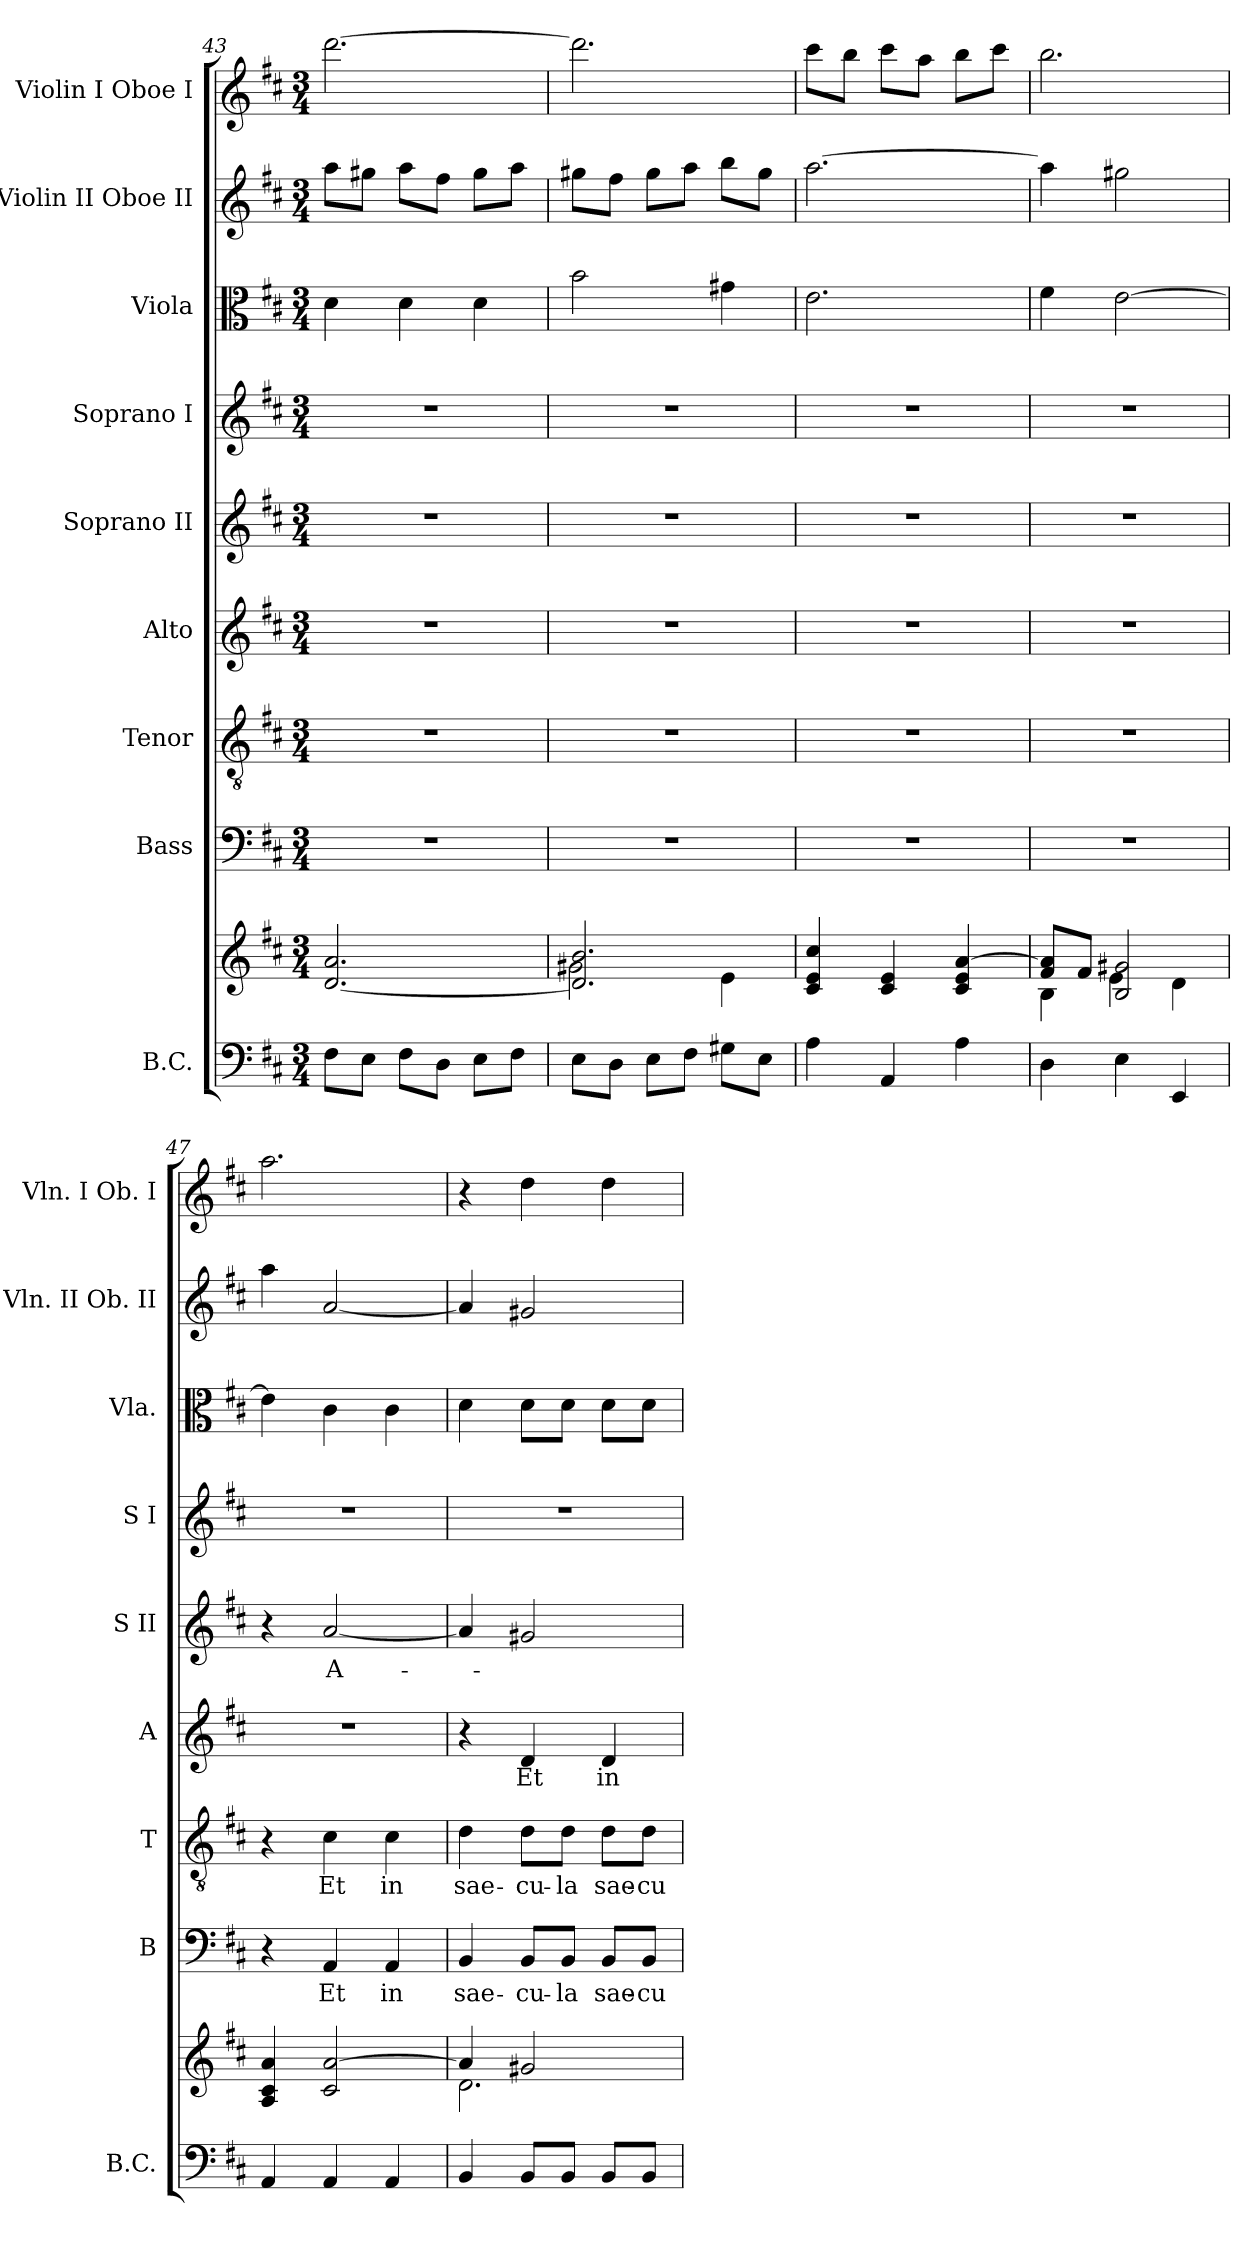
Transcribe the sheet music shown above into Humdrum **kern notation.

**kern	**kern	**kern	**text	**kern	**text	**kern	**text	**kern	**text	**kern	**kern	**kern	**kern
*part9	*part9	*part8	*part8	*part7	*part7	*part6	*part6	*part5	*part5	*part4	*part3	*part2	*part1
*staff10	*staff9	*staff8	*staff8	*staff7	*staff7	*staff6	*staff6	*staff5	*staff5	*staff4	*staff3	*staff2	*staff1
*I"B.C.	*	*I"Bass	*	*I"Tenor	*	*I"Alto	*	*I"Soprano II	*	*I"Soprano I	*I"Viola	*I"Violin II Oboe II	*I"Violin I Oboe I
*I'B.C.	*	*I'B	*	*I'T	*	*I'A	*	*I'S II	*	*I'S I	*I'Vla.	*I'Vln. II Ob. II	*I'Vln. I Ob. I
*clefF4	*clefG2	*clefF4	*	*clefGv2	*	*clefG2	*	*clefG2	*	*clefG2	*clefC3	*clefG2	*clefG2
*k[f#c#]	*k[f#c#]	*k[f#c#]	*	*k[f#c#]	*	*k[f#c#]	*	*k[f#c#]	*	*k[f#c#]	*k[f#c#]	*k[f#c#]	*k[f#c#]
*D:	*D:	*D:	*	*D:	*	*D:	*	*D:	*	*D:	*D:	*D:	*D:
*M3/4	*M3/4	*M3/4	*	*M3/4	*	*M3/4	*	*M3/4	*	*M3/4	*M3/4	*M3/4	*M3/4
=43	=43	=43	=43	=43	=43	=43	=43	=43	=43	=43	=43	=43	=43
8F#\L	[2.d/ 2.a/	2.r	.	2.r	.	2.r	.	2.r	.	2.r	4d\	8aa\L	[2.ddd\
8E\J	.	.	.	.	.	.	.	.	.	.	.	8gg#X\J	.
8F#\L	.	.	.	.	.	.	.	.	.	.	4d\	8aa\L	.
8D\J	.	.	.	.	.	.	.	.	.	.	.	8ff#\J	.
8E\L	.	.	.	.	.	.	.	.	.	.	4d\	8gg#\L	.
8F#\J	.	.	.	.	.	.	.	.	.	.	.	8aa\J	.
=44	=44	=44	=44	=44	=44	=44	=44	=44	=44	=44	=44	=44	=44
*	*^	*	*	*	*	*	*	*	*	*	*	*	*
8E\L	2.d/] 2.b/	2g#X\	2.r	.	2.r	.	2.r	.	2.r	.	2.r	2b\	8gg#X\L	2.ddd\]
8D\J	.	.	.	.	.	.	.	.	.	.	.	.	8ff#\J	.
8E\L	.	.	.	.	.	.	.	.	.	.	.	.	8gg#\L	.
8F#\J	.	.	.	.	.	.	.	.	.	.	.	.	8aa\J	.
8G#X\L	.	4e\	.	.	.	.	.	.	.	.	.	4g#X\	8bb\L	.
8E\J	.	.	.	.	.	.	.	.	.	.	.	.	8gg#\J	.
*	*v	*v	*	*	*	*	*	*	*	*	*	*	*	*
=45	=45	=45	=45	=45	=45	=45	=45	=45	=45	=45	=45	=45	=45
4A\	4c#/ 4e/ 4cc#/	2.r	.	2.r	.	2.r	.	2.r	.	2.r	2.e\	[2.aa\	8ccc#\L
.	.	.	.	.	.	.	.	.	.	.	.	.	8bb\J
4AA/	4c#/ 4e/	.	.	.	.	.	.	.	.	.	.	.	8ccc#\L
.	.	.	.	.	.	.	.	.	.	.	.	.	8aa\J
4A\	4c#/ 4e/ [4a/	.	.	.	.	.	.	.	.	.	.	.	8bb\L
.	.	.	.	.	.	.	.	.	.	.	.	.	8ccc#\J
!!LO:PB:g=z
=46	=46	=46	=46	=46	=46	=46	=46	=46	=46	=46	=46	=46	=46
*	*^	*	*	*	*	*	*	*	*	*	*	*	*
4D\	8f#/ 8a/]L	4B\	2.r	.	2.r	.	2.r	.	2.r	.	2.r	4f#\	4aa\]	2.bb\
.	8f#/J	.	.	.	.	.	.	.	.	.	.	.	.	.
4E\	2B/ 2g#X/	4e\	.	.	.	.	.	.	.	.	.	[2e\	2gg#X\	.
4EE/	.	4d\	.	.	.	.	.	.	.	.	.	.	.	.
*	*v	*v	*	*	*	*	*	*	*	*	*	*	*	*
=47	=47	=47	=47	=47	=47	=47	=47	=47	=47	=47	=47	=47	=47
4AA/	4A/ 4c#/ 4a/	4r	.	4r	.	2.r	.	4r	.	2.r	4e\]	4aa\	2.aa\
!	!	!	!LO:LY:b	!	!LO:LY:b	!	!	!	!LO:LY:b	!	!	!	!
4AA/	2c#/ [2a/	4AA/	Et	4c#\	Et	.	.	[2a/	A-	.	4c#\	[2a/	.
!	!	!	!LO:LY:b	!	!LO:LY:b	!	!	!	!	!	!	!	!
4AA/	.	4AA/	in	4c#\	in	.	.	.	.	.	4c#\	.	.
=48	=48	=48	=48	=48	=48	=48	=48	=48	=48	=48	=48	=48	=48
*	*^	*	*	*	*	*	*	*	*	*	*	*	*
!	!	!	!	!LO:LY:b	!	!LO:LY:b	!	!	!	!	!	!	!	!
4BB/	4a/]	2.d\	4BB/	sae-	4d\	sae-	4r	.	4a/]	.	2.r	4d\	4a/]	4r
!	!	!	!	!LO:LY:b	!	!LO:LY:b	!	!LO:LY:b	!	!	!	!	!	!
8BB/L	2g#X/	.	8BB/L	-cu-	8d\L	-cu-	4d/	Et	2g#X/	.	.	8d\L	2g#X/	4dd\
!	!	!	!	!LO:LY:b	!	!LO:LY:b	!	!	!	!	!	!	!	!
8BB/J	.	.	8BB/J	-la	8d\J	-la	.	.	.	.	.	8d\J	.	.
!	!	!	!	!LO:LY:b	!	!LO:LY:b	!	!LO:LY:b	!	!	!	!	!	!
8BB/L	.	.	8BB/L	sae-	8d\L	sae-	4d/	in	.	.	.	8d\L	.	4dd\
!	!	!	!	!LO:LY:b	!	!LO:LY:b	!	!	!	!	!	!	!	!
8BB/J	.	.	8BB/J	-cu-	8d\J	-cu-	.	.	.	.	.	8d\J	.	.
*	*v	*v	*	*	*	*	*	*	*	*	*	*	*	*
=	=	=	=	=	=	=	=	=	=	=	=	=	=
*-	*-	*-	*-	*-	*-	*-	*-	*-	*-	*-	*-	*-	*-
